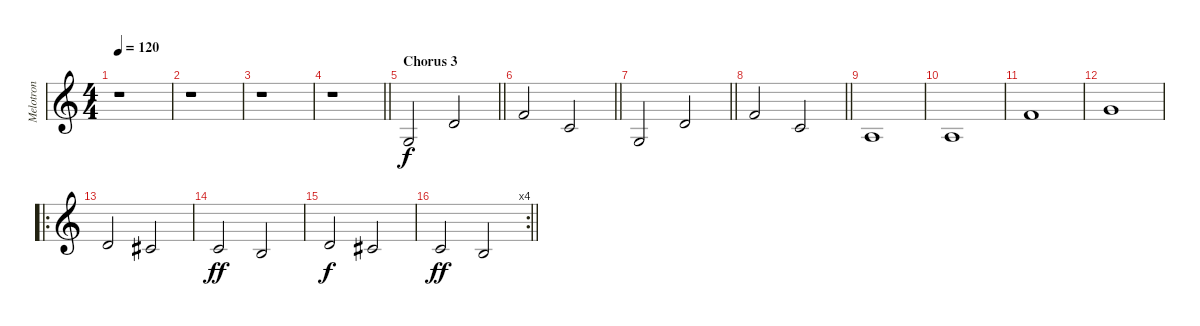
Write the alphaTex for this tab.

\track ("Melotron" "Melotron") {instrument choiraahs}
\staff {score}
\tuning (E4 B3 G3 D3 A2 E2) {hide}
\ts (4 4)
\tempo 120
\clef g2
\ks c
r.1{dy f} |
r.1 |
r.1 |
\barLineRight lightlight
r.1 |
\section ("" "Chorus 3")
\barLineRight lightlight
0.3.2 3.2.2 |
\barLineRight lightlight
1.1.2 1.2.2 |
\barLineRight lightlight
0.3.2 3.2.2 |
\barLineRight lightlight
1.1.2 1.2.2 |
2.3.1 |
2.3.1 |
1.1.1 |
3.1.1 |
\ro
3.2.2 2.2.2 |
1.2.2{dy ff} 0.2.2 |
3.2.2{dy f} 2.2.2 |
\rc 4
\barLineRight lightlight
1.2.2{dy ff} 0.2.2
